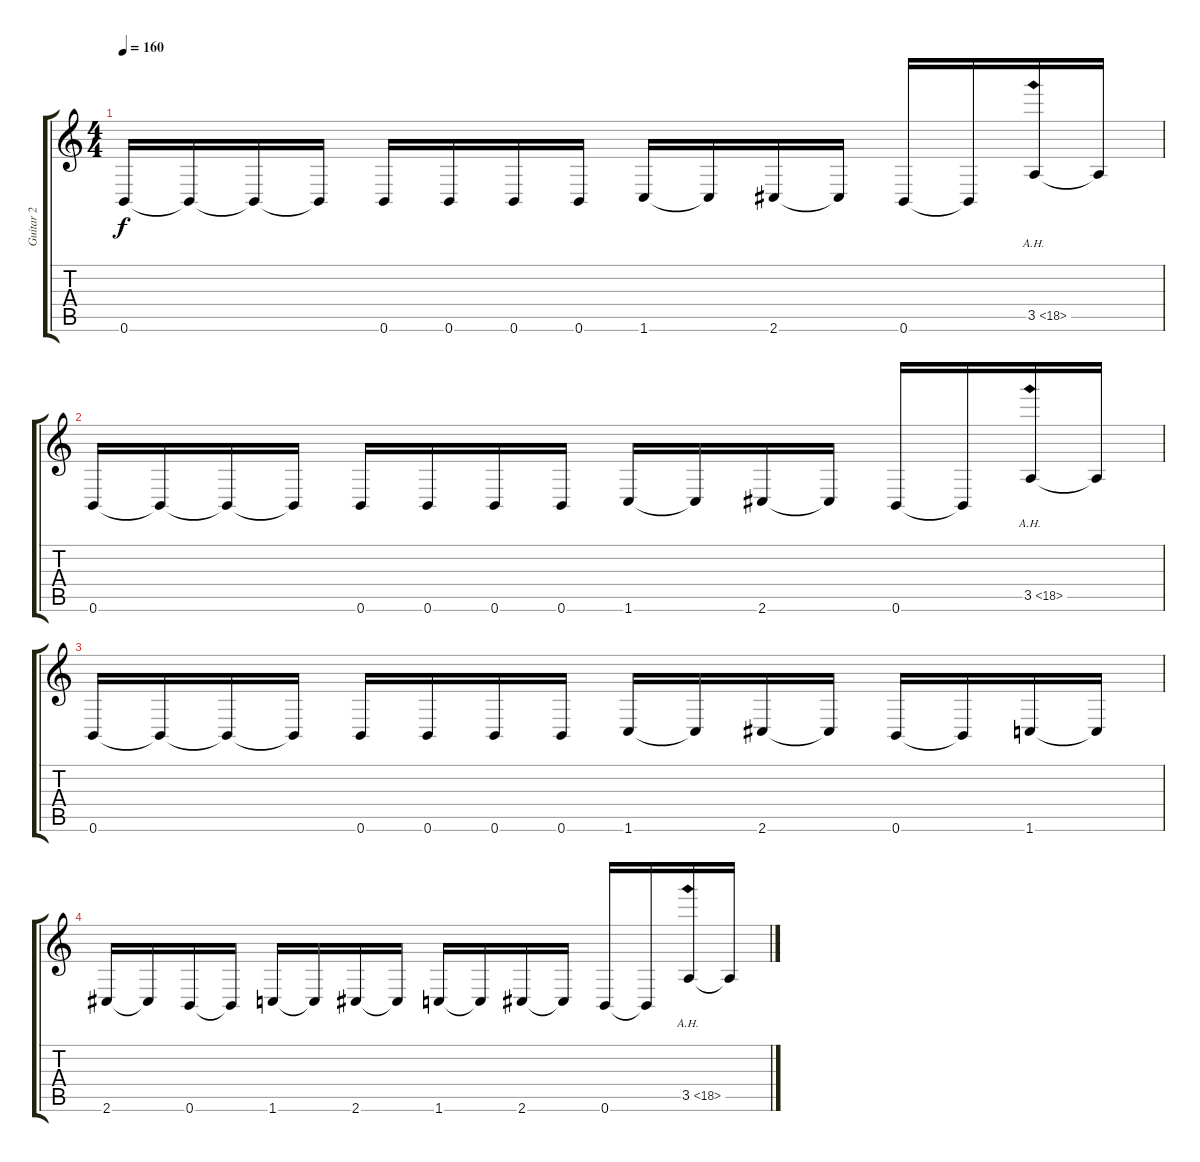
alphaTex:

\track ("Guitar 2" "Guitar 2") {instrument distortionguitar}
\staff {score tabs}
\tuning (Db4 Ab3 E3 B2 Gb2 B1) {hide}
\ts (4 4)
\tempo 160
\clef g2
\ks c
0.6.16{dy f} 0.6{t}.16 0.6{t}.16 0.6{t}.16 0.6.16 0.6.16 0.6.16 0.6.16 1.6.16 1.6{t}.16 2.6.16 2.6{t}.16 0.6.16 0.6{t}.16 3.5{ah 15}.16 3.5{t}.16 |
0.6.16 0.6{t}.16 0.6{t}.16 0.6{t}.16 0.6.16 0.6.16 0.6.16 0.6.16 1.6.16 1.6{t}.16 2.6.16 2.6{t}.16 0.6.16 0.6{t}.16 3.5{ah 15}.16 3.5{t}.16 |
0.6.16 0.6{t}.16 0.6{t}.16 0.6{t}.16 0.6.16 0.6.16 0.6.16 0.6.16 1.6.16 1.6{t}.16 2.6.16 2.6{t}.16 0.6.16 0.6{t}.16 1.6.16 1.6{t}.16 |
2.6.16 2.6{t}.16 0.6.16 0.6{t}.16 1.6.16 1.6{t}.16 2.6.16 2.6{t}.16 1.6.16 1.6{t}.16 2.6.16 2.6{t}.16 0.6.16 0.6{t}.16 3.5{ah 15}.16 3.5{t}.16
